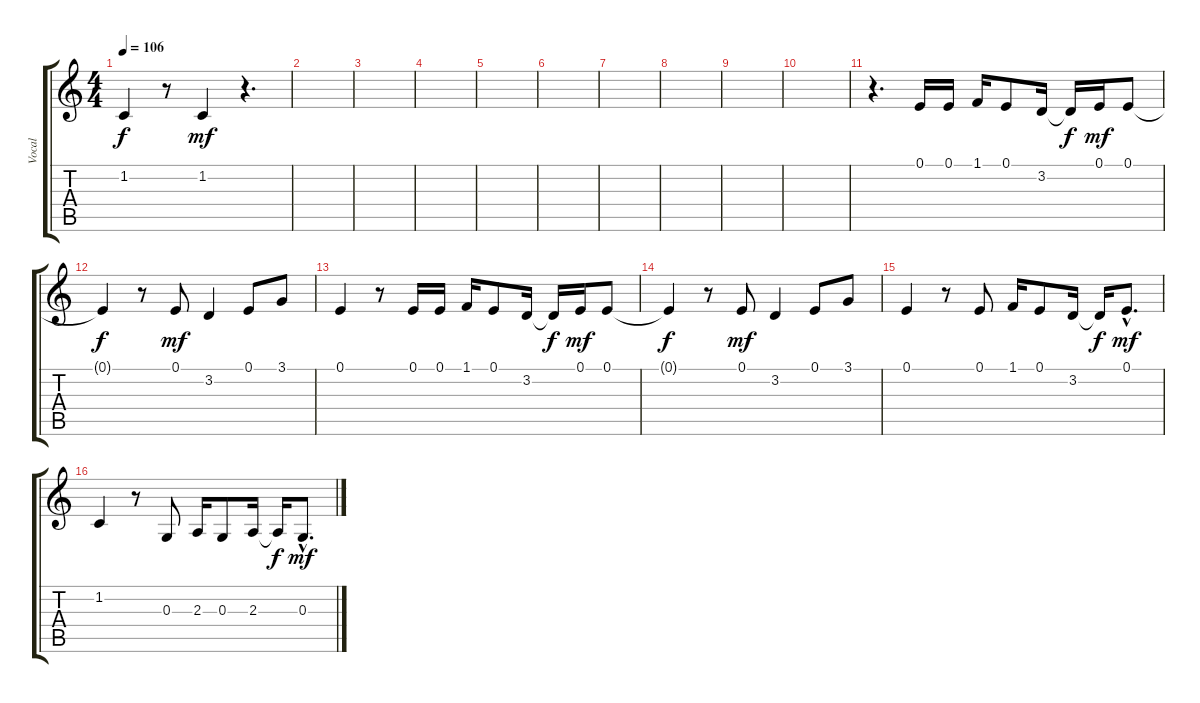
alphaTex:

\track ("Vocal" "Vocal") {instrument lead6voice}
\staff {score tabs}
\tuning (E4 B3 G3 D3 A2 E2) {hide}
\ts (4 4)
\tempo 106
\clef g2
\ks c
1.2{t}.4{dy f} r.8 1.2.4{dy mf} r.4{d} |
|
|
|
|
|
|
|
|
|
r.4{d} 0.1.16 0.1.16 1.1.16 0.1.8 3.2.16 3.2{t}.16{dy f} 0.1.16{dy mf} 0.1.8 |
0.1{t}.4{dy f} r.8 0.1.8{dy mf} 3.2.4 0.1.8 3.1.8 |
0.1.4 r.8 0.1.16 0.1.16 1.1.16 0.1.8 3.2.16 3.2{t}.16{dy f} 0.1.16{dy mf} 0.1.8 |
0.1{t}.4{dy f} r.8 0.1.8{dy mf} 3.2.4 0.1.8 3.1.8 |
0.1.4 r.8 0.1.8 1.1.16 0.1.8 3.2.16 3.2{t}.16{dy f} 0.1{hac}.8{d dy mf} |
1.2.4 r.8 0.3.8 2.3.16 0.3.8 2.3.16 2.3{t}.16{dy f} 0.3{hac}.8{d dy mf}
